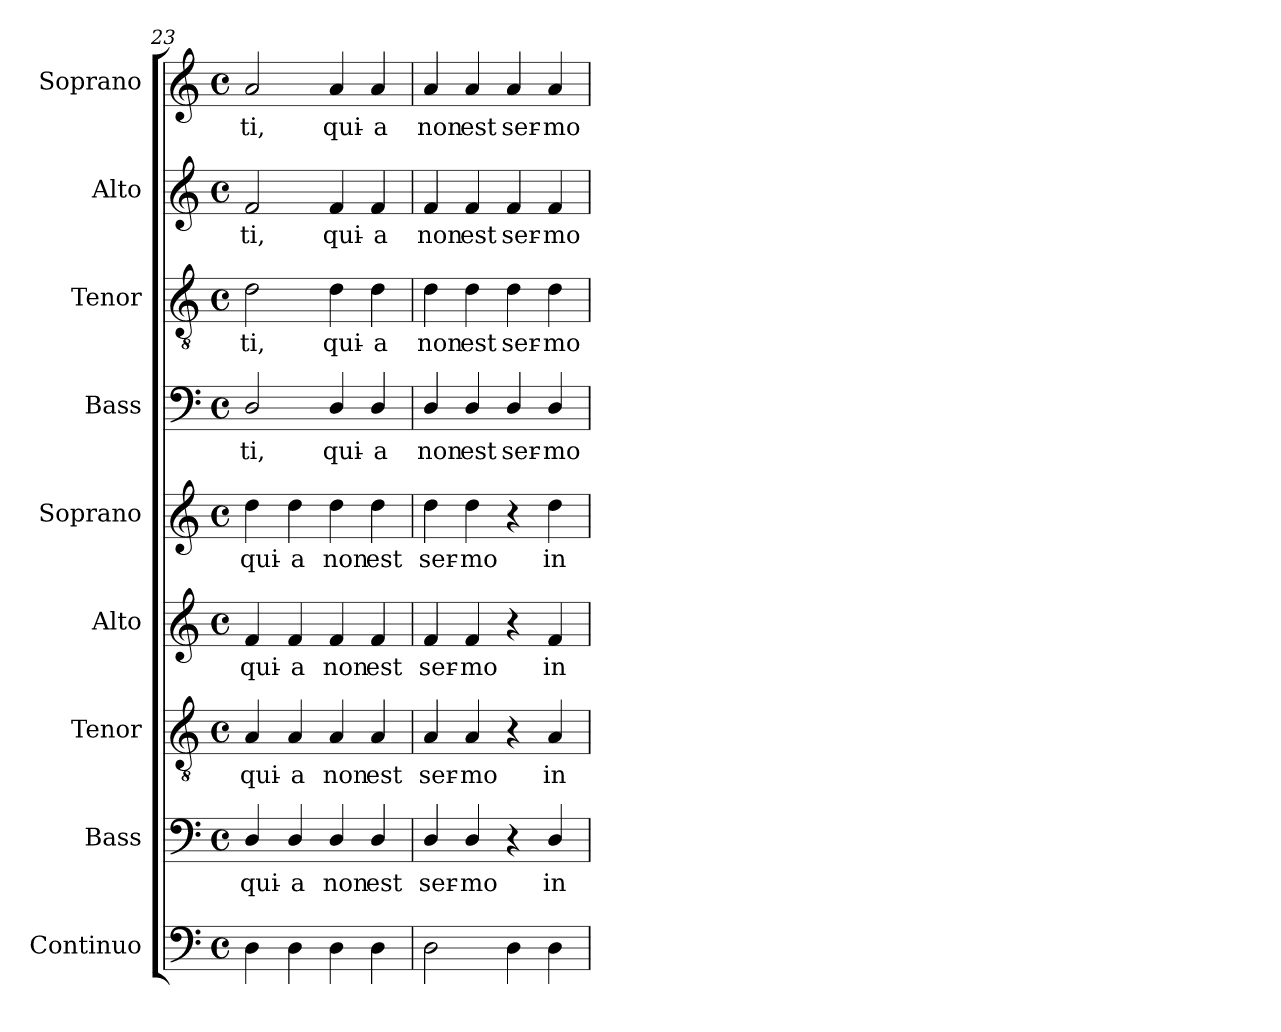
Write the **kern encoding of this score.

**kern	**kern	**text	**kern	**text	**kern	**text	**kern	**text	**kern	**text	**kern	**text	**kern	**text	**kern	**text
*part9	*part8	*part8	*part7	*part7	*part6	*part6	*part5	*part5	*part4	*part4	*part3	*part3	*part2	*part2	*part1	*part1
*staff9	*staff8	*staff8	*staff7	*staff7	*staff6	*staff6	*staff5	*staff5	*staff4	*staff4	*staff3	*staff3	*staff2	*staff2	*staff1	*staff1
*I"Continuo	*I"Bass	*	*I"Tenor	*	*I"Alto	*	*I"Soprano	*	*I"Bass	*	*I"Tenor	*	*I"Alto	*	*I"Soprano	*
*I'Cont.	*I'B.	*	*I'T.	*	*I'A.	*	*I'S.	*	*I'B.	*	*I'T.	*	*I'A.	*	*I'S.	*
*clefF4	*clefF4	*	*clefGv2	*	*clefG2	*	*clefG2	*	*clefF4	*	*clefGv2	*	*clefG2	*	*clefG2	*
*	*	*	*ITrd7c12	*	*	*	*	*	*	*	*ITrd7c12	*	*	*	*	*
*k[]	*k[]	*	*k[]	*	*k[]	*	*k[]	*	*k[]	*	*k[]	*	*k[]	*	*k[]	*
*C:	*C:	*	*C:	*	*C:	*	*C:	*	*C:	*	*C:	*	*C:	*	*C:	*
*M4/4	*M4/4	*	*M4/4	*	*M4/4	*	*M4/4	*	*M4/4	*	*M4/4	*	*M4/4	*	*M4/4	*
*met(c)	*met(c)	*	*met(c)	*	*met(c)	*	*met(c)	*	*met(c)	*	*met(c)	*	*met(c)	*	*met(c)	*
=23	=23	=23	=23	=23	=23	=23	=23	=23	=23	=23	=23	=23	=23	=23	=23	=23
!	!	!LO:LY:b:color=#000000	!	!	!	!	!	!	!	!	!	!	!	!	!	!
!	!	!	!	!LO:LY:b:color=#000000	!	!	!	!	!	!	!	!	!	!	!	!
!	!	!	!	!	!	!LO:LY:b:color=#000000	!	!	!	!	!	!	!	!	!	!
!	!	!	!	!	!	!	!	!LO:LY:b:color=#000000	!	!	!	!	!	!	!	!
!	!	!	!	!	!	!	!	!	!	!LO:LY:b:color=#000000	!	!	!	!	!	!
!	!	!	!	!	!	!	!	!	!	!	!	!LO:LY:b:color=#000000	!	!	!	!
!	!	!	!	!	!	!	!	!	!	!	!	!	!	!LO:LY:b:color=#000000	!	!
!	!	!	!	!	!	!	!	!	!	!	!	!	!	!	!	!LO:LY:b:color=#000000
4Di\	4Di/	qui-	4AAi/	qui-	4fi/	qui-	4ddi\	qui-	2Di/	-ti,	2Di\	-ti,	2fi/	-ti,	2ai/	-ti,
!	!	!LO:LY:b:color=#000000	!	!	!	!	!	!	!	!	!	!	!	!	!	!
!	!	!	!	!LO:LY:b:color=#000000	!	!	!	!	!	!	!	!	!	!	!	!
!	!	!	!	!	!	!LO:LY:b:color=#000000	!	!	!	!	!	!	!	!	!	!
!	!	!	!	!	!	!	!	!LO:LY:b:color=#000000	!	!	!	!	!	!	!	!
4Di\	4Di/	-a	4AAi/	-a	4fi/	-a	4ddi\	-a	.	.	.	.	.	.	.	.
!	!	!LO:LY:b:color=#000000	!	!	!	!	!	!	!	!	!	!	!	!	!	!
!	!	!	!	!LO:LY:b:color=#000000	!	!	!	!	!	!	!	!	!	!	!	!
!	!	!	!	!	!	!LO:LY:b:color=#000000	!	!	!	!	!	!	!	!	!	!
!	!	!	!	!	!	!	!	!LO:LY:b:color=#000000	!	!	!	!	!	!	!	!
!	!	!	!	!	!	!	!	!	!	!LO:LY:b:color=#000000	!	!	!	!	!	!
!	!	!	!	!	!	!	!	!	!	!	!	!LO:LY:b:color=#000000	!	!	!	!
!	!	!	!	!	!	!	!	!	!	!	!	!	!	!LO:LY:b:color=#000000	!	!
!	!	!	!	!	!	!	!	!	!	!	!	!	!	!	!	!LO:LY:b:color=#000000
4Di\	4Di/	non	4AAi/	non	4fi/	non	4ddi\	non	4Di/	qui-	4Di\	qui-	4fi/	qui-	4ai/	qui-
!	!	!LO:LY:b:color=#000000	!	!	!	!	!	!	!	!	!	!	!	!	!	!
!	!	!	!	!LO:LY:b:color=#000000	!	!	!	!	!	!	!	!	!	!	!	!
!	!	!	!	!	!	!LO:LY:b:color=#000000	!	!	!	!	!	!	!	!	!	!
!	!	!	!	!	!	!	!	!LO:LY:b:color=#000000	!	!	!	!	!	!	!	!
!	!	!	!	!	!	!	!	!	!	!LO:LY:b:color=#000000	!	!	!	!	!	!
!	!	!	!	!	!	!	!	!	!	!	!	!LO:LY:b:color=#000000	!	!	!	!
!	!	!	!	!	!	!	!	!	!	!	!	!	!	!LO:LY:b:color=#000000	!	!
!	!	!	!	!	!	!	!	!	!	!	!	!	!	!	!	!LO:LY:b:color=#000000
4Di\	4Di/	est	4AAi/	est	4fi/	est	4ddi\	est	4Di/	-a	4Di\	-a	4fi/	-a	4ai/	-a
=24	=24	=24	=24	=24	=24	=24	=24	=24	=24	=24	=24	=24	=24	=24	=24	=24
!	!	!LO:LY:b:color=#000000	!	!	!	!	!	!	!	!	!	!	!	!	!	!
!	!	!	!	!LO:LY:b:color=#000000	!	!	!	!	!	!	!	!	!	!	!	!
!	!	!	!	!	!	!LO:LY:b:color=#000000	!	!	!	!	!	!	!	!	!	!
!	!	!	!	!	!	!	!	!LO:LY:b:color=#000000	!	!	!	!	!	!	!	!
!	!	!	!	!	!	!	!	!	!	!LO:LY:b:color=#000000	!	!	!	!	!	!
!	!	!	!	!	!	!	!	!	!	!	!	!LO:LY:b:color=#000000	!	!	!	!
!	!	!	!	!	!	!	!	!	!	!	!	!	!	!LO:LY:b:color=#000000	!	!
!	!	!	!	!	!	!	!	!	!	!	!	!	!	!	!	!LO:LY:b:color=#000000
2Di\	4Di/	ser-	4AAi/	ser-	4fi/	ser-	4ddi\	ser-	4Di/	non	4Di\	non	4fi/	non	4ai/	non
!	!	!LO:LY:b:color=#000000	!	!	!	!	!	!	!	!	!	!	!	!	!	!
!	!	!	!	!LO:LY:b:color=#000000	!	!	!	!	!	!	!	!	!	!	!	!
!	!	!	!	!	!	!LO:LY:b:color=#000000	!	!	!	!	!	!	!	!	!	!
!	!	!	!	!	!	!	!	!LO:LY:b:color=#000000	!	!	!	!	!	!	!	!
!	!	!	!	!	!	!	!	!	!	!LO:LY:b:color=#000000	!	!	!	!	!	!
!	!	!	!	!	!	!	!	!	!	!	!	!LO:LY:b:color=#000000	!	!	!	!
!	!	!	!	!	!	!	!	!	!	!	!	!	!	!LO:LY:b:color=#000000	!	!
!	!	!	!	!	!	!	!	!	!	!	!	!	!	!	!	!LO:LY:b:color=#000000
.	4Di/	-mo	4AAi/	-mo	4fi/	-mo	4ddi\	-mo	4Di/	est	4Di\	est	4fi/	est	4ai/	est
!	!	!	!	!	!	!	!	!	!	!LO:LY:b:color=#000000	!	!	!	!	!	!
!	!	!	!	!	!	!	!	!	!	!	!	!LO:LY:b:color=#000000	!	!	!	!
!	!	!	!	!	!	!	!	!	!	!	!	!	!	!LO:LY:b:color=#000000	!	!
!	!	!	!	!	!	!	!	!	!	!	!	!	!	!	!	!LO:LY:b:color=#000000
4Di\	4r	.	4r	.	4r	.	4r	.	4Di/	ser-	4Di\	ser-	4fi/	ser-	4ai/	ser-
!	!	!LO:LY:b:color=#000000	!	!	!	!	!	!	!	!	!	!	!	!	!	!
!	!	!	!	!LO:LY:b:color=#000000	!	!	!	!	!	!	!	!	!	!	!	!
!	!	!	!	!	!	!LO:LY:b:color=#000000	!	!	!	!	!	!	!	!	!	!
!	!	!	!	!	!	!	!	!LO:LY:b:color=#000000	!	!	!	!	!	!	!	!
!	!	!	!	!	!	!	!	!	!	!LO:LY:b:color=#000000	!	!	!	!	!	!
!	!	!	!	!	!	!	!	!	!	!	!	!LO:LY:b:color=#000000	!	!	!	!
!	!	!	!	!	!	!	!	!	!	!	!	!	!	!LO:LY:b:color=#000000	!	!
!	!	!	!	!	!	!	!	!	!	!	!	!	!	!	!	!LO:LY:b:color=#000000
4Di\	4Di/	in	4AAi/	in	4fi/	in	4ddi\	in	4Di/	-mo	4Di\	-mo	4fi/	-mo	4ai/	-mo
=	=	=	=	=	=	=	=	=	=	=	=	=	=	=	=	=
*-	*-	*-	*-	*-	*-	*-	*-	*-	*-	*-	*-	*-	*-	*-	*-	*-
